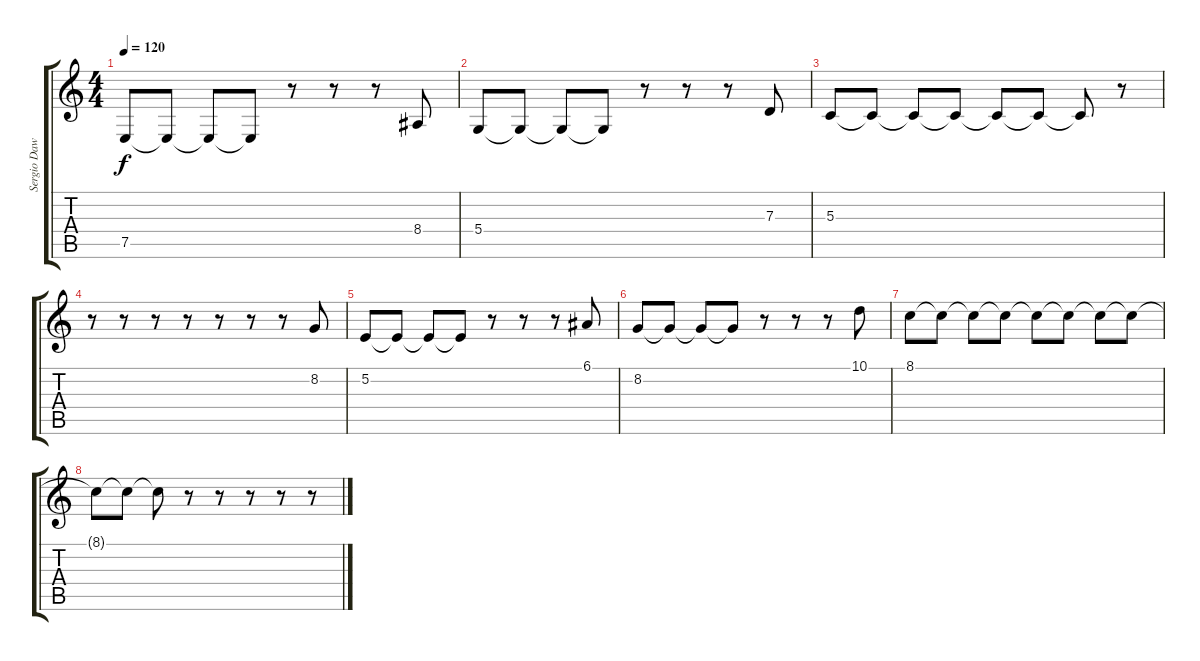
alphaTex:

\track ("Sergio Dawi" "Sergio Daw") {instrument altosax}
\staff {score tabs}
\tuning (E4 B3 G3 D3 A2 E2) {hide}
\ts (4 4)
\tempo 120
\clef g2
\ks c
7.5.8{dy f} 7.5{t}.8 7.5{t}.8 7.5{t}.8 r.8 r.8 r.8 8.4.8 |
5.4.8 5.4{t}.8 5.4{t}.8 5.4{t}.8 r.8 r.8 r.8 7.3.8 |
5.3.8 5.3{t}.8 5.3{t}.8 5.3{t}.8 5.3{t}.8 5.3{t}.8 5.3{t}.8 r.8 |
r.8 r.8 r.8 r.8 r.8 r.8 r.8 8.2.8 |
5.2.8 5.2{t}.8 5.2{t}.8 5.2{t}.8 r.8 r.8 r.8 6.1.8 |
8.2.8 8.2{t}.8 8.2{t}.8 8.2{t}.8 r.8 r.8 r.8 10.1.8 |
8.1.8 8.1{t}.8 8.1{t}.8 8.1{t}.8 8.1{t}.8{volume 7} 8.1{t}.8 8.1{t}.8 8.1{t}.8 |
8.1{t}.8 8.1{t}.8 8.1{t}.8 r.8 r.8 r.8 r.8 r.8
